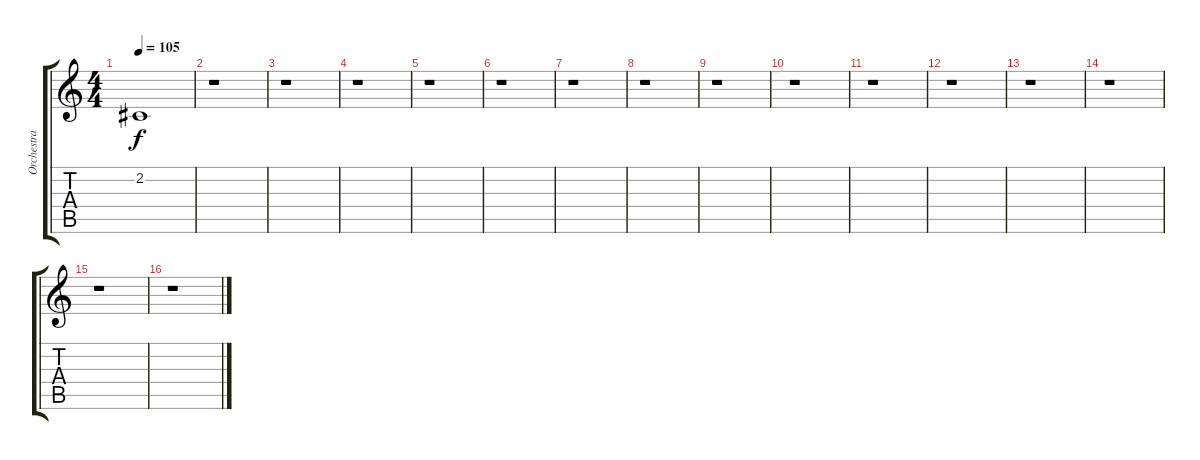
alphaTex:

\track ("Orchestra" "Orchestra") {instrument choiraahs}
\staff {score tabs}
\tuning (E4 B3 G3 D3 A2 E2) {hide}
\ts (4 4)
\tempo 105
\clef g2
\ks c
2.2.1{dy f} |
r.1 |
r.1 |
r.1 |
r.1 |
r.1 |
r.1 |
r.1 |
r.1 |
r.1 |
r.1 |
r.1 |
r.1 |
r.1 |
r.1 |
r.1
